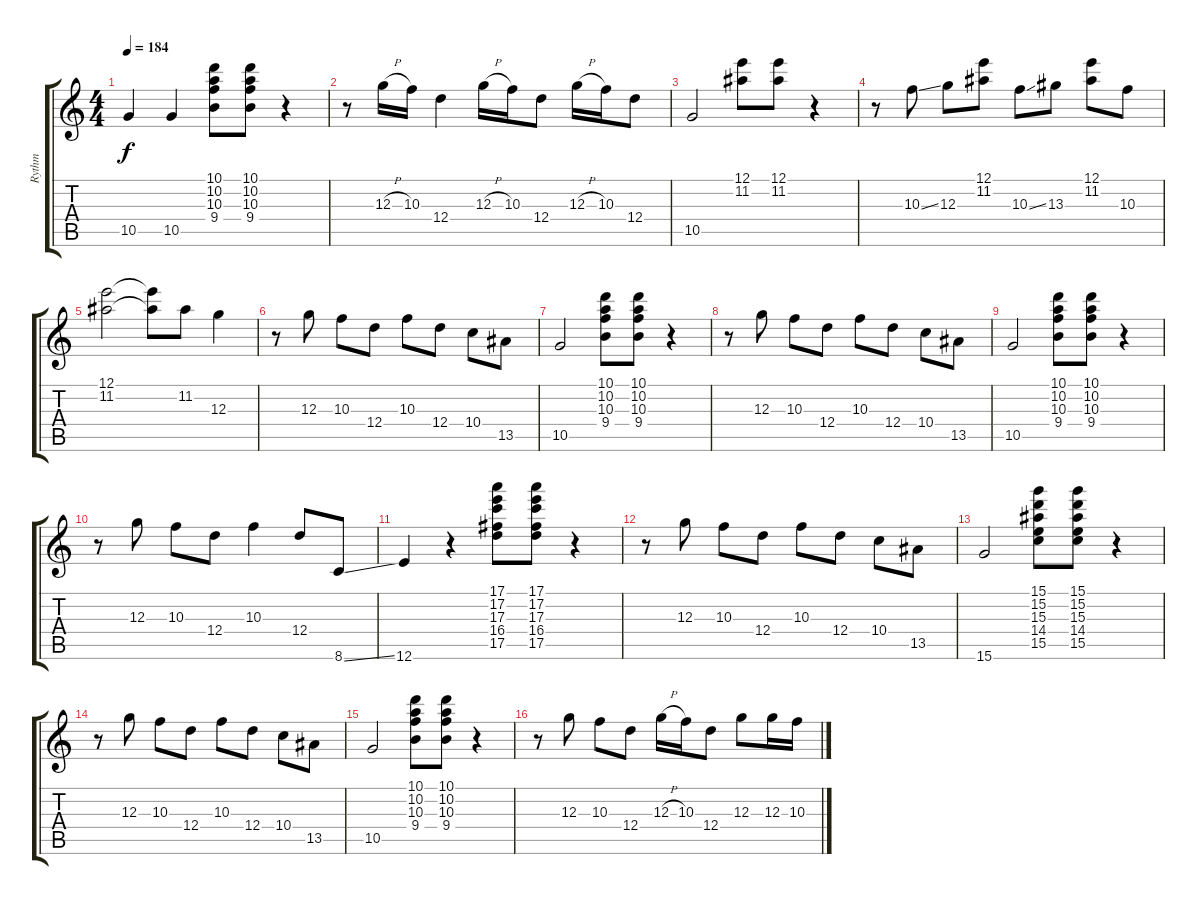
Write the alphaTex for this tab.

\track ("Rythm" "Rythm") {instrument electricguitarclean}
\staff {score tabs}
\tuning (E4 B3 G3 D3 A2 E2) {hide}
\ts (4 4)
\tempo 184
\clef g2
\ks c
10.5.4{dy f} 10.5.4 (10.1 10.2 10.3 9.4).8 (10.1 10.2 10.3 9.4).8 r.4 |
r.8 12.3{h}.16 10.3.16 12.4.4 12.3{h}.16 10.3.16 12.4.8 12.3{h}.16 10.3.16 12.4.8 |
10.5.2 (12.1 11.2).8 (12.1 11.2).8 r.4 |
r.8 10.3{ss}.8 12.3.8 (12.1 11.2).8 10.3{ss}.8 13.3.8 (12.1 11.2).8 10.3.8 |
(12.1 11.2).2 (12.1{t} 11.2{t}).8 11.2.8 12.3.4 |
r.8 12.3.8 10.3.8 12.4.8 10.3.8 12.4.8 10.4.8 13.5.8 |
10.5.2 (10.1 10.2 10.3 9.4).8 (10.1 10.2 10.3 9.4).8 r.4 |
r.8 12.3.8 10.3.8 12.4.8 10.3.8 12.4.8 10.4.8 13.5.8 |
10.5.2 (10.1 10.2 10.3 9.4).8 (10.1 10.2 10.3 9.4).8 r.4 |
r.8 12.3.8 10.3.8 12.4.8 10.3.4 12.4.8 8.6{ss}.8 |
12.6.4 r.4 (17.1 17.2 17.3 16.4 17.5).8 (17.1 17.2 17.3 16.4 17.5).8 r.4 |
r.8 12.3.8 10.3.8 12.4.8 10.3.8 12.4.8 10.4.8 13.5.8 |
15.6.2 (15.1 15.2 15.3 14.4 15.5).8 (15.1 15.2 15.3 14.4 15.5).8 r.4 |
r.8 12.3.8 10.3.8 12.4.8 10.3.8 12.4.8 10.4.8 13.5.8 |
10.5.2 (10.1 10.2 10.3 9.4).8 (10.1 10.2 10.3 9.4).8 r.4 |
r.8 12.3.8 10.3.8 12.4.8 12.3{h}.16 10.3.16 12.4.8 12.3.8 12.3.16 10.3.16
